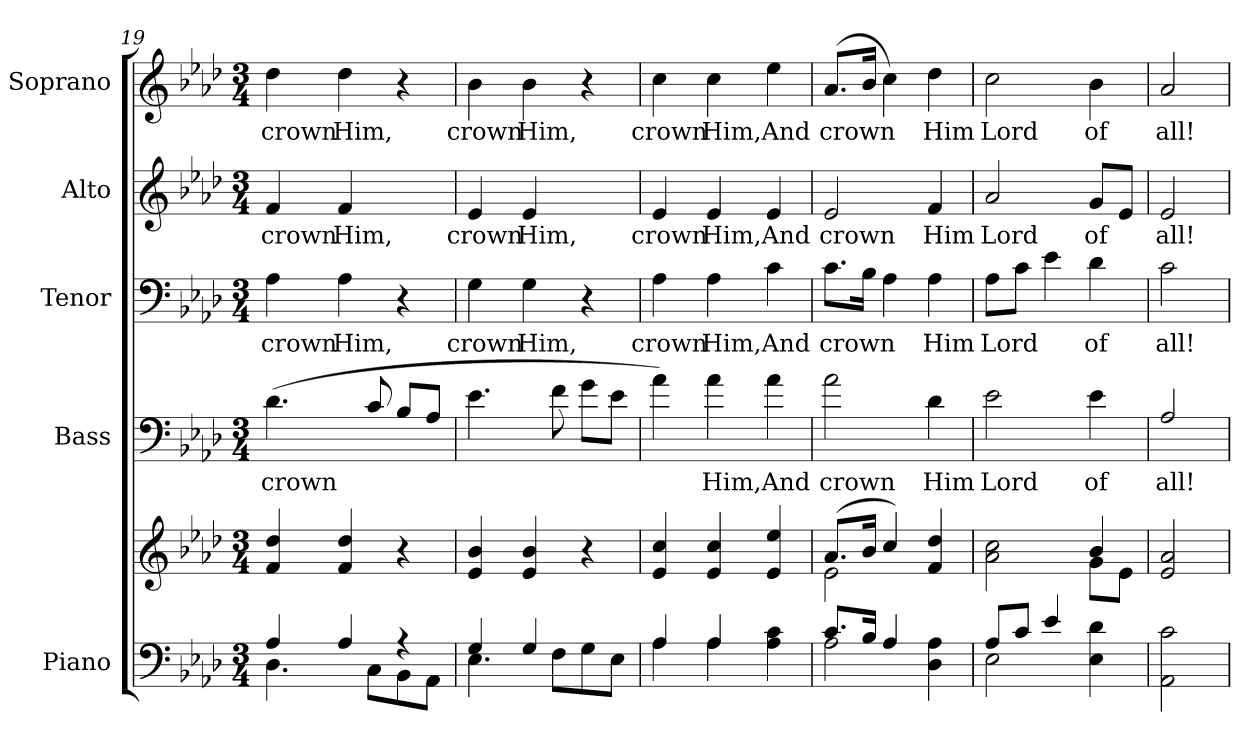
**kern	**kern	**kern	**text	**kern	**text	**kern	**text	**kern	**text
*part5	*part5	*part4	*part4	*part3	*part3	*part2	*part2	*part1	*part1
*staff6	*staff5	*staff4	*staff4	*staff3	*staff3	*staff2	*staff2	*staff1	*staff1
*I"Piano	*	*I"Bass	*	*I"Tenor	*	*I"Alto	*	*I"Soprano	*
*I'Pno.	*	*I'B.	*	*I'T.	*	*I'A.	*	*I'S.	*
!!LO:PB:g=z
*clefF4	*clefG2	*clefF4	*	*clefF4	*	*clefG2	*	*clefG2	*
*	*	*ITrd7c12	*	*	*	*	*	*	*
*k[b-e-a-d-]	*k[b-e-a-d-]	*k[b-e-a-d-]	*	*k[b-e-a-d-]	*	*k[b-e-a-d-]	*	*k[b-e-a-d-]	*
*f:	*f:	*f:	*	*f:	*	*f:	*	*f:	*
*M3/4	*M3/4	*M3/4	*	*M3/4	*	*M3/4	*	*M3/4	*
=19	=19	=19	=19	=19	=19	=19	=19	=19	=19
*^	*	*	*	*	*	*	*	*	*
!	!	!	!	!LO:LY:b:color=#000000	!	!	!	!	!	!
!	!	!	!	!	!	!LO:LY:b:color=#000000	!	!	!	!
!	!	!	!	!	!	!	!	!LO:LY:b:color=#000000	!	!
!	!	!	!	!	!	!	!	!	!	!LO:LY:b:color=#000000
4A-i/	4.D-i\	4fi/ 4dd-i	(4.D-i\	crown	4A-i\	crown	4fi/	crown	4dd-i\	crown
!	!	!	!	!	!	!LO:LY:b:color=#000000	!	!	!	!
!	!	!	!	!	!	!	!	!LO:LY:b:color=#000000	!	!
!	!	!	!	!	!	!	!	!	!	!LO:LY:b:color=#000000
4A-i/	.	4fi/ 4dd-i	.	.	4A-i\	Him,	4fi/	Him,	4dd-i\	Him,
.	8Ci\L	.	8Ci/	.	.	.	.	.	.	.
4r	8BB-i\	4r	8BB-i/L	.	4r	.	4ryy	.	4r	.
.	8AA-i\J	.	8AA-i/J	.	.	.	.	.	.	.
=20	=20	=20	=20	=20	=20	=20	=20	=20	=20	=20
!	!	!	!	!	!	!LO:LY:b:color=#000000	!	!	!	!
!	!	!	!	!	!	!	!	!LO:LY:b:color=#000000	!	!
!	!	!	!	!	!	!	!	!	!	!LO:LY:b:color=#000000
4Gi/	4.E-i\	4e-i/ 4b-i	4.E-i\	.	4Gi\	crown	4e-i/	crown	4b-i\	crown
!	!	!	!	!	!	!LO:LY:b:color=#000000	!	!	!	!
!	!	!	!	!	!	!	!	!LO:LY:b:color=#000000	!	!
!	!	!	!	!	!	!	!	!	!	!LO:LY:b:color=#000000
4Gi/	.	4e-i/ 4b-i	.	.	4Gi\	Him,	4e-i/	Him,	4b-i\	Him,
.	8Fi\L	.	8Fi\	.	.	.	.	.	.	.
4ryy	8Gi\	4r	8Gi\L	.	4r	.	4ryy	.	4r	.
.	8E-i\J	.	8E-i\J	.	.	.	.	.	.	.
=21	=21	=21	=21	=21	=21	=21	=21	=21	=21	=21
!	!	!	!	!	!	!LO:LY:b:color=#000000	!	!	!	!
!	!	!	!	!	!	!	!	!LO:LY:b:color=#000000	!	!
!	!	!	!	!	!	!	!	!	!	!LO:LY:b:color=#000000
4A-i/	4A-i\	4e-i/ 4cci	4A-i\)	.	4A-i\	crown	4e-i/	crown	4cci\	crown
!	!	!	!	!LO:LY:b:color=#000000	!	!	!	!	!	!
!	!	!	!	!	!	!LO:LY:b:color=#000000	!	!	!	!
!	!	!	!	!	!	!	!	!LO:LY:b:color=#000000	!	!
!	!	!	!	!	!	!	!	!	!	!LO:LY:b:color=#000000
4A-i/	4A-i\	4e-i/ 4cci	4A-i\	Him,	4A-i\	Him,	4e-i/	Him,	4cci\	Him,
!	!	!	!	!LO:LY:b:color=#000000	!	!	!	!	!	!
!	!	!	!	!	!	!LO:LY:b:color=#000000	!	!	!	!
!	!	!	!	!	!	!	!	!LO:LY:b:color=#000000	!	!
!	!	!	!	!	!	!	!	!	!	!LO:LY:b:color=#000000
4A-i\ 4ci	4ryy	4e-i/ 4ee-i	4A-i\	And	4ci\	And	4e-i/	And	4ee-i\	And
=22	=22	=22	=22	=22	=22	=22	=22	=22	=22	=22
*	*	*^	*	*	*	*	*	*	*	*
!	!	!	!	!	!LO:LY:b:color=#000000	!	!	!	!	!	!
!	!	!	!	!	!	!	!LO:LY:b:color=#000000	!	!	!	!
!	!	!	!	!	!	!	!	!	!LO:LY:b:color=#000000	!	!
!	!	!	!	!	!	!	!	!	!	!	!LO:LY:b:color=#000000
8.ci/L	2A-i\	(8.a-i/L	2e-i\	2A-i\	crown	8.ci\L	crown	2e-i/	crown	(8.a-i/L	crown
16B-i/Jk	.	16b-i/Jk	.	.	.	16B-i\Jk	.	.	.	16b-i/Jk	.
4A-i/	.	4cci/)	.	.	.	4A-i\	.	.	.	4cci\)	.
!	!	!	!	!	!LO:LY:b:color=#000000	!	!	!	!	!	!
!	!	!	!	!	!	!	!LO:LY:b:color=#000000	!	!	!	!
!	!	!	!	!	!	!	!	!	!LO:LY:b:color=#000000	!	!
!	!	!	!	!	!	!	!	!	!	!	!LO:LY:b:color=#000000
4D-i\ 4A-i	4ryy	4fi/ 4dd-i	4ryy	4D-i\	Him	4A-i\	Him	4fi/	Him	4dd-i\	Him
=23	=23	=23	=23	=23	=23	=23	=23	=23	=23	=23	=23
!	!	!	!	!	!LO:LY:b:color=#000000	!	!	!	!	!	!
!	!	!	!	!	!	!	!LO:LY:b:color=#000000	!	!	!	!
!	!	!	!	!	!	!	!	!	!LO:LY:b:color=#000000	!	!
!	!	!	!	!	!	!	!	!	!	!	!LO:LY:b:color=#000000
8A-i/L	2E-i\	2a-i\ 2cci	2ryy	2E-i\	Lord	8A-i\L	Lord	2a-i/	Lord	2cci\	Lord
8ci/J	.	.	.	.	.	8ci\J	.	.	.	.	.
4e-i/	.	.	.	.	.	4e-i\	.	.	.	.	.
!	!	!	!	!	!LO:LY:b:color=#000000	!	!	!	!	!	!
!	!	!	!	!	!	!	!LO:LY:b:color=#000000	!	!	!	!
!	!	!	!	!	!	!	!	!	!LO:LY:b:color=#000000	!	!
!	!	!	!	!	!	!	!	!	!	!	!LO:LY:b:color=#000000
4E-i\ 4d-i	4ryy	4b-i/	8gi\L	4E-i\	of	4d-i\	of	8gi/L	of	4b-i\	of
.	.	.	8e-i\J	.	.	.	.	8e-i/J	.	.	.
*v	*v	*	*	*	*	*	*	*	*	*	*
*	*v	*v	*	*	*	*	*	*	*	*
=24	=24	=24	=24	=24	=24	=24	=24	=24	=24
*	*^	*	*	*	*	*	*	*	*
!	!	!	!	!LO:LY:b:color=#000000	!	!	!	!	!	!
*	*v	*v	*	*	*	*	*	*	*	*
*	*^	*	*	*	*	*	*	*	*
!	!	!	!	!	!	!LO:LY:b:color=#000000	!	!	!	!
*	*v	*v	*	*	*	*	*	*	*	*
*	*^	*	*	*	*	*	*	*	*
!	!	!	!	!	!	!	!	!LO:LY:b:color=#000000	!	!
*	*v	*v	*	*	*	*	*	*	*	*
*	*^	*	*	*	*	*	*	*	*
!	!	!	!	!	!	!	!	!	!	!LO:LY:b:color=#000000
*	*v	*v	*	*	*	*	*	*	*	*
2AA-i\ 2ci	2e-i/ 2a-i	2AA-i/	all!	2ci\	all!	2e-i/	all!	2a-i/	all!
=	=	=	=	=	=	=	=	=	=
*-	*-	*-	*-	*-	*-	*-	*-	*-	*-
